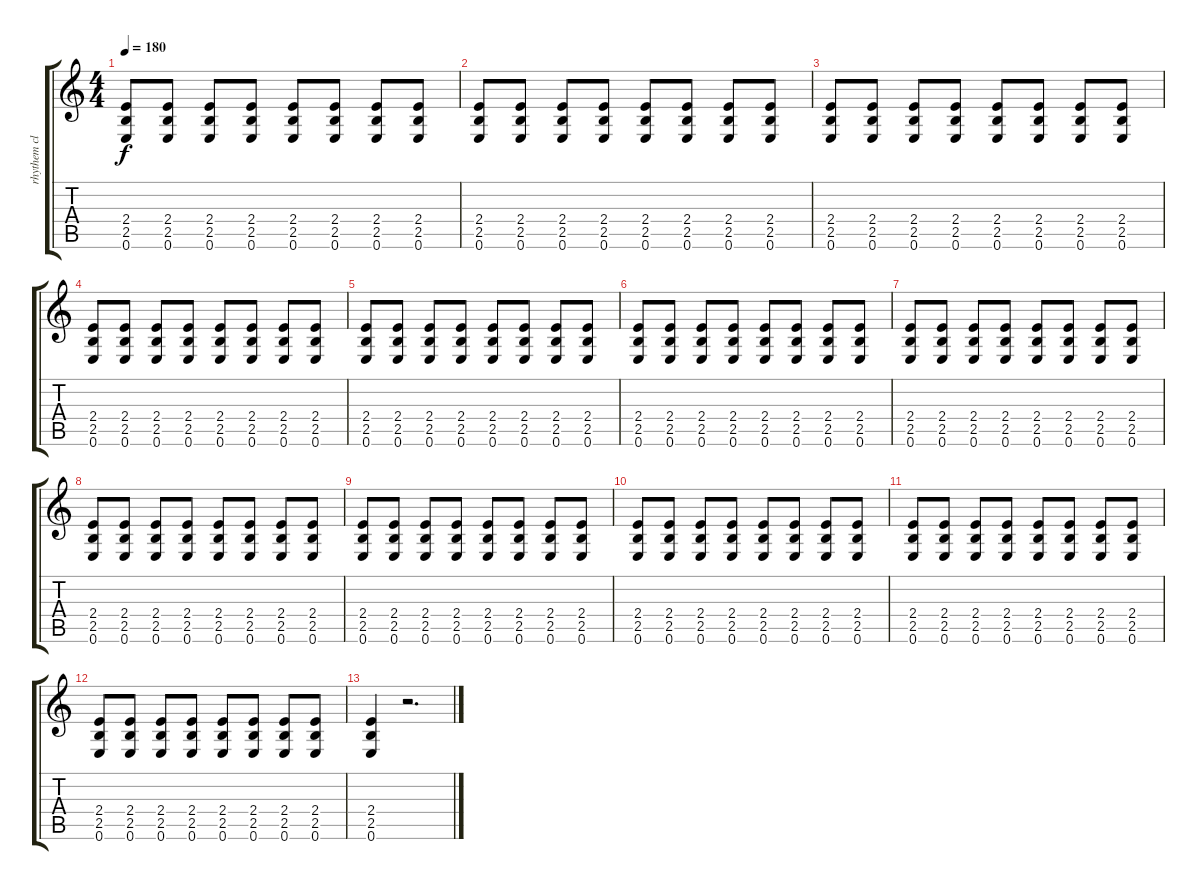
\track ("rhythem clean" "rhythem cl") {instrument acousticguitarsteel}
\staff {score tabs}
\tuning (E4 B3 G3 D3 A2 E2) {hide}
\ts (4 4)
\tempo 180
\clef g2
\ks c
(2.4 2.5 0.6).8{dy f} (2.4 2.5 0.6).8 (2.4 2.5 0.6).8 (2.4 2.5 0.6).8 (2.4 2.5 0.6).8 (2.4 2.5 0.6).8 (2.4 2.5 0.6).8 (2.4 2.5 0.6).8 |
(2.4 2.5 0.6).8 (2.4 2.5 0.6).8 (2.4 2.5 0.6).8 (2.4 2.5 0.6).8 (2.4 2.5 0.6).8 (2.4 2.5 0.6).8 (2.4 2.5 0.6).8 (2.4 2.5 0.6).8 |
(2.4 2.5 0.6).8 (2.4 2.5 0.6).8 (2.4 2.5 0.6).8 (2.4 2.5 0.6).8 (2.4 2.5 0.6).8 (2.4 2.5 0.6).8 (2.4 2.5 0.6).8 (2.4 2.5 0.6).8 |
(2.4 2.5 0.6).8 (2.4 2.5 0.6).8 (2.4 2.5 0.6).8 (2.4 2.5 0.6).8 (2.4 2.5 0.6).8 (2.4 2.5 0.6).8 (2.4 2.5 0.6).8 (2.4 2.5 0.6).8 |
(2.4 2.5 0.6).8 (2.4 2.5 0.6).8 (2.4 2.5 0.6).8 (2.4 2.5 0.6).8 (2.4 2.5 0.6).8 (2.4 2.5 0.6).8 (2.4 2.5 0.6).8 (2.4 2.5 0.6).8 |
(2.4 2.5 0.6).8 (2.4 2.5 0.6).8 (2.4 2.5 0.6).8 (2.4 2.5 0.6).8 (2.4 2.5 0.6).8 (2.4 2.5 0.6).8 (2.4 2.5 0.6).8 (2.4 2.5 0.6).8 |
(2.4 2.5 0.6).8 (2.4 2.5 0.6).8 (2.4 2.5 0.6).8 (2.4 2.5 0.6).8 (2.4 2.5 0.6).8 (2.4 2.5 0.6).8 (2.4 2.5 0.6).8 (2.4 2.5 0.6).8 |
(2.4 2.5 0.6).8 (2.4 2.5 0.6).8 (2.4 2.5 0.6).8 (2.4 2.5 0.6).8 (2.4 2.5 0.6).8 (2.4 2.5 0.6).8 (2.4 2.5 0.6).8 (2.4 2.5 0.6).8 |
(2.4 2.5 0.6).8 (2.4 2.5 0.6).8 (2.4 2.5 0.6).8 (2.4 2.5 0.6).8 (2.4 2.5 0.6).8 (2.4 2.5 0.6).8 (2.4 2.5 0.6).8 (2.4 2.5 0.6).8 |
(2.4 2.5 0.6).8 (2.4 2.5 0.6).8 (2.4 2.5 0.6).8 (2.4 2.5 0.6).8 (2.4 2.5 0.6).8 (2.4 2.5 0.6).8 (2.4 2.5 0.6).8 (2.4 2.5 0.6).8 |
(2.4 2.5 0.6).8 (2.4 2.5 0.6).8 (2.4 2.5 0.6).8 (2.4 2.5 0.6).8 (2.4 2.5 0.6).8 (2.4 2.5 0.6).8 (2.4 2.5 0.6).8 (2.4 2.5 0.6).8 |
(2.4 2.5 0.6).8 (2.4 2.5 0.6).8 (2.4 2.5 0.6).8 (2.4 2.5 0.6).8 (2.4 2.5 0.6).8 (2.4 2.5 0.6).8 (2.4 2.5 0.6).8 (2.4 2.5 0.6).8 |
(2.4 2.5 0.6).4 r.2{d}
